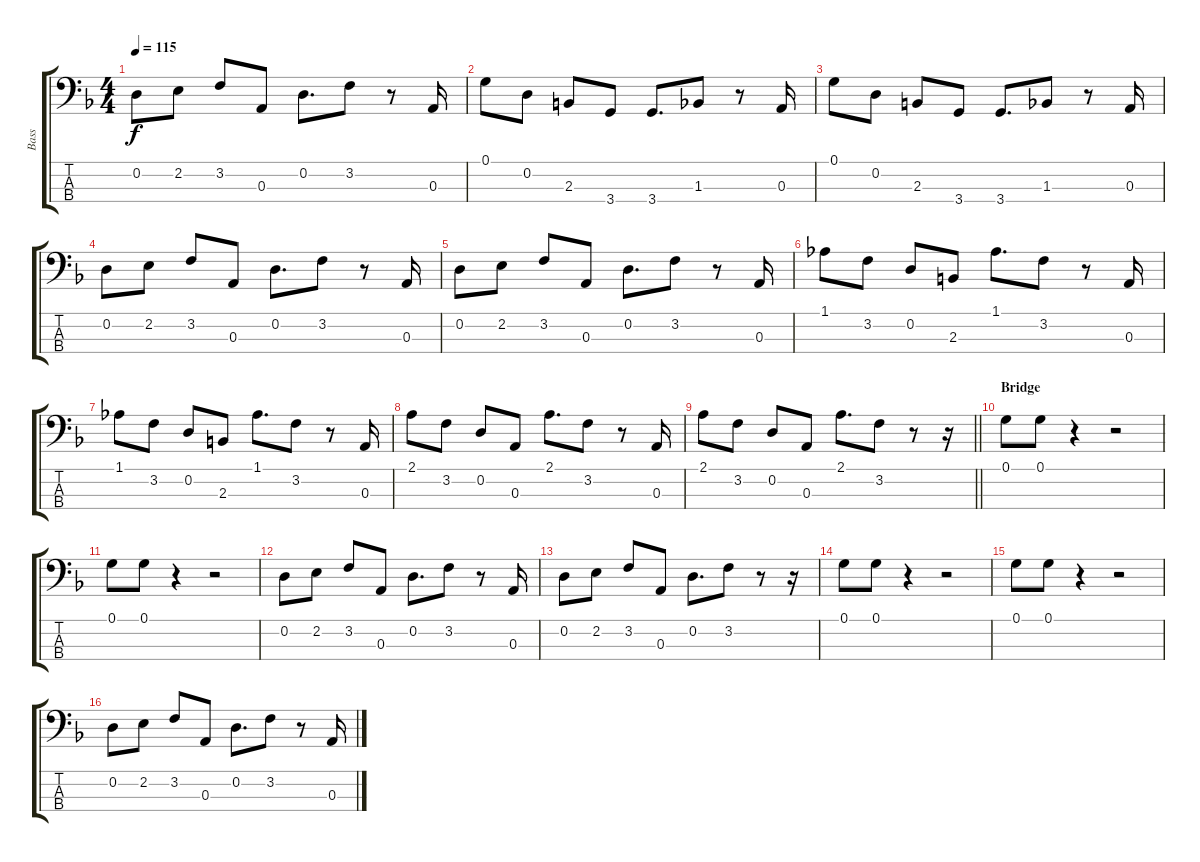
\track ("Bass" "Bass") {instrument electricbassfinger}
\staff {score tabs}
\tuning (G2 D2 A1 E1) {hide}
\ts (4 4)
\tempo 115
\clef f4
\ks dminor
0.2.8{dy f} 2.2.8 3.2.8 0.3.8 0.2.8{d} 3.2.8 r.8 0.3.16 |
0.1.8 0.2.8 2.3.8 3.4.8 3.4.8{d} 1.3.8 r.8 0.3.16 |
0.1.8 0.2.8 2.3.8 3.4.8 3.4.8{d} 1.3.8 r.8 0.3.16 |
0.2.8 2.2.8 3.2.8 0.3.8 0.2.8{d} 3.2.8 r.8 0.3.16 |
0.2.8 2.2.8 3.2.8 0.3.8 0.2.8{d} 3.2.8 r.8 0.3.16 |
1.1.8 3.2.8 0.2.8 2.3.8 1.1.8{d} 3.2.8 r.8 0.3.16 |
1.1.8 3.2.8 0.2.8 2.3.8 1.1.8{d} 3.2.8 r.8 0.3.16 |
2.1.8 3.2.8 0.2.8 0.3.8 2.1.8{d} 3.2.8 r.8 0.3.16 |
\barLineRight lightlight
2.1.8 3.2.8 0.2.8 0.3.8 2.1.8{d} 3.2.8 r.8 r.16 |
\section ("" "Bridge")
0.1.8 0.1.8 r.4 r.2 |
0.1.8 0.1.8 r.4 r.2 |
0.2.8 2.2.8 3.2.8 0.3.8 0.2.8{d} 3.2.8 r.8 0.3.16 |
0.2.8 2.2.8 3.2.8 0.3.8 0.2.8{d} 3.2.8 r.8 r.16 |
0.1.8 0.1.8 r.4 r.2 |
0.1.8 0.1.8 r.4 r.2 |
0.2.8 2.2.8 3.2.8 0.3.8 0.2.8{d} 3.2.8 r.8 0.3.16
